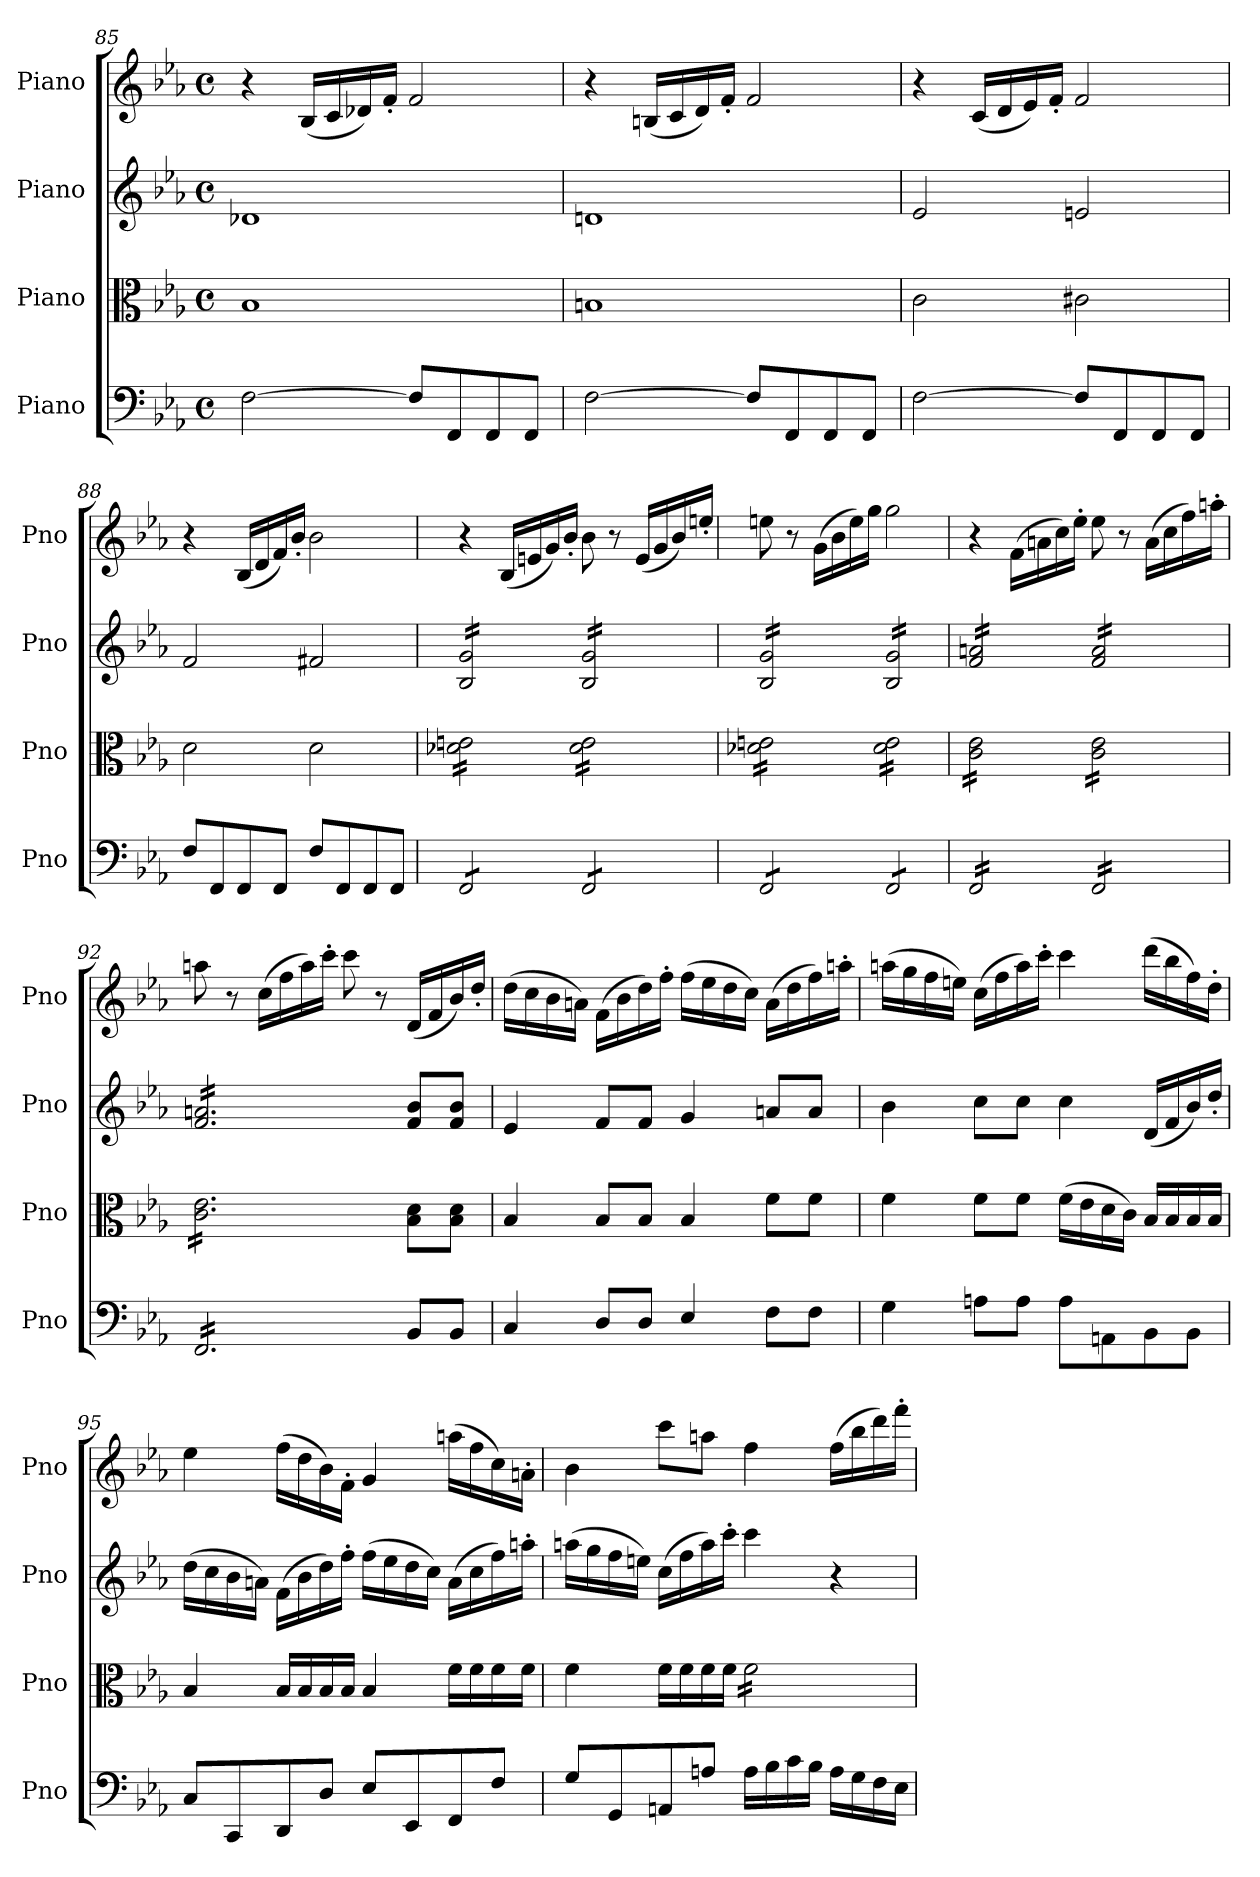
**kern	**kern	**kern	**kern
*part4	*part3	*part2	*part1
*staff4	*staff3	*staff2	*staff1
*I"Piano	*I"Piano	*I"Piano	*I"Piano
*I'Pno	*I'Pno	*I'Pno	*I'Pno
*clefF4	*clefC3	*clefG2	*clefG2
*k[b-e-a-]	*k[b-e-a-]	*k[b-e-a-]	*k[b-e-a-]
*M4/4	*M4/4	*M4/4	*M4/4
*met(c)	*met(c)	*met(c)	*met(c)
=85	=85	=85	=85
[2F\	1B-	1d-X	4r
.	.	.	(16B-/LL
.	.	.	16c/
.	.	.	16d-X/)
.	.	.	16f'/JJ
8F/L]	.	.	2f/
8FF/	.	.	.
8FF/	.	.	.
8FF/J	.	.	.
=86	=86	=86	=86
[2F\	1Bn	1dn	4r
.	.	.	(16Bn/LL
.	.	.	16c/
.	.	.	16d/)
.	.	.	16f'/JJ
8F/L]	.	.	2f/
8FF/	.	.	.
8FF/	.	.	.
8FF/J	.	.	.
=87	=87	=87	=87
[2F\	2c\	2e-/	4r
.	.	.	(16c/LL
.	.	.	16d/
.	.	.	16e-/)
.	.	.	16f'/JJ
8F/L]	2c#X\	2en/	2f/
8FF/	.	.	.
8FF/	.	.	.
8FF/J	.	.	.
!!LO:LB:g=z
=88	=88	=88	=88
8F/L	2d\	2f/	4r
8FF/	.	.	.
8FF/	.	.	(16B-/LL
.	.	.	16d/
8FF/J	.	.	16f/)
.	.	.	16b-'/JJ
8F/L	2d\	2f#X/	2b-\
8FF/	.	.	.
8FF/	.	.	.
8FF/J	.	.	.
=89	=89	=89	=89
*tremolo	*	*	*
*	*tremolo	*	*
*	*	*tremolo	*
8FF/L	16d-X\ 16en\LL	16B-/ 16g/LL	4r
.	16d-X\ 16en\	16B-/ 16g/	.
8FF/	16d-X\ 16en\	16B-/ 16g/	.
.	16d-X\ 16en\	16B-/ 16g/	.
8FF/	16d-X\ 16en\	16B-/ 16g/	(16B-/LL
.	16d-X\ 16en\	16B-/ 16g/	16en/
8FF/J	16d-X\ 16en\	16B-/ 16g/	16g/)
.	16d-X\ 16en\JJ	16B-/ 16g/JJ	16b-'/JJ
8FF/L	16d-\ 16e\LL	16B-/ 16g/LL	8b-\
.	16d-\ 16e\	16B-/ 16g/	.
8FF/	16d-\ 16e\	16B-/ 16g/	8r
.	16d-\ 16e\	16B-/ 16g/	.
8FF/	16d-\ 16e\	16B-/ 16g/	(16e/LL
.	16d-\ 16e\	16B-/ 16g/	16g/
8FF/J	16d-\ 16e\	16B-/ 16g/	16b-/)
.	16d-\ 16e\JJ	16B-/ 16g/JJ	16een'/JJ
=90	=90	=90	=90
8FF/L	16d-X\ 16en\LL	16B-/ 16g/LL	8een\
.	16d-X\ 16en\	16B-/ 16g/	.
8FF/	16d-X\ 16en\	16B-/ 16g/	8r
.	16d-X\ 16en\	16B-/ 16g/	.
8FF/	16d-X\ 16en\	16B-/ 16g/	(16g\LL
.	16d-X\ 16en\	16B-/ 16g/	16b-\
8FF/J	16d-X\ 16en\	16B-/ 16g/	16ee\)
.	16d-X\ 16en\JJ	16B-/ 16g/JJ	16gg\JJ
8FF/L	16d-\ 16e\LL	16B-/ 16g/LL	2gg\
.	16d-\ 16e\	16B-/ 16g/	.
8FF/	16d-\ 16e\	16B-/ 16g/	.
.	16d-\ 16e\	16B-/ 16g/	.
8FF/	16d-\ 16e\	16B-/ 16g/	.
.	16d-\ 16e\	16B-/ 16g/	.
8FF/J	16d-\ 16e\	16B-/ 16g/	.
.	16d-\ 16e\JJ	16B-/ 16g/JJ	.
=91	=91	=91	=91
16FF/LL	16c\ 16e-\LL	16f/ 16an/LL	4r
16FF/	16c\ 16e-\	16f/ 16an/	.
16FF/	16c\ 16e-\	16f/ 16an/	.
16FF/	16c\ 16e-\	16f/ 16an/	.
16FF/	16c\ 16e-\	16f/ 16an/	(16f\LL
16FF/	16c\ 16e-\	16f/ 16an/	16an\
16FF/	16c\ 16e-\	16f/ 16an/	16cc\)
16FF/JJ	16c\ 16e-\JJ	16f/ 16an/JJ	16ee-'\JJ
16FF/LL	16c\ 16e-\LL	16f/ 16a/LL	8ee-\
16FF/	16c\ 16e-\	16f/ 16a/	.
16FF/	16c\ 16e-\	16f/ 16a/	8r
16FF/	16c\ 16e-\	16f/ 16a/	.
16FF/	16c\ 16e-\	16f/ 16a/	(16a\LL
16FF/	16c\ 16e-\	16f/ 16a/	16cc\
16FF/	16c\ 16e-\	16f/ 16a/	16ff\)
16FF/JJ	16c\ 16e-\JJ	16f/ 16a/JJ	16aan'\JJ
=92	=92	=92	=92
16FF/LL	16c\ 16e-\LL	16f/ 16an/LL	8aan\
16FF/	16c\ 16e-\	16f/ 16an/	.
16FF/	16c\ 16e-\	16f/ 16an/	8r
16FF/	16c\ 16e-\	16f/ 16an/	.
16FF/	16c\ 16e-\	16f/ 16an/	(16cc\LL
16FF/	16c\ 16e-\	16f/ 16an/	16ff\
16FF/	16c\ 16e-\	16f/ 16an/	16aa\)
16FF/	16c\ 16e-\	16f/ 16an/	16ccc'\JJ
16FF/	16c\ 16e-\	16f/ 16an/	8ccc\
16FF/	16c\ 16e-\	16f/ 16an/	.
16FF/	16c\ 16e-\	16f/ 16an/	8r
16FF/JJ	16c\ 16e-\JJ	16f/ 16an/JJ	.
*	*	*Xtremolo	*
*	*Xtremolo	*	*
*Xtremolo	*	*	*
8BB-/L	8B-\ 8d\L	8f/ 8b-/L	(16d/LL
.	.	.	16f/
8BB-/J	8B-\ 8d\J	8f/ 8b-/J	16b-/)
.	.	.	16dd'/JJ
!!LO:LB:g=z
=93	=93	=93	=93
4C/	4B-/	4e-/	(16dd\LL
.	.	.	16cc\
.	.	.	16b-\
.	.	.	16an\JJ)
8D/L	8B-/L	8f/L	(16f\LL
.	.	.	16b-\
8D/J	8B-/J	8f/J	16dd\)
.	.	.	16ff'\JJ
4E-/	4B-/	4g/	(16ff\LL
.	.	.	16ee-\
.	.	.	16dd\
.	.	.	16cc\JJ)
8F\L	8f\L	8an/L	(16a\LL
.	.	.	16dd\
8F\J	8f\J	8a/J	16ff\)
.	.	.	16aan'\JJ
=94	=94	=94	=94
4G\	4f\	4b-\	(16aan\LL
.	.	.	16gg\
.	.	.	16ff\
.	.	.	16een\JJ)
8An\L	8f\L	8cc\L	(16cc\LL
.	.	.	16ff\
8A\J	8f\J	8cc\J	16aa\)
.	.	.	16ccc'\JJ
8A\L	(16f\LL	4cc\	4ccc\
.	16e-\	.	.
8AAn\	16d\	.	.
.	16c\JJ)	.	.
8BB-\	16B-/LL	(16d/LL	(16ddd\LL
.	16B-/	16f/	16bb-\
8BB-\J	16B-/	16b-/)	16ff\)
.	16B-/JJ	16dd'/JJ	16dd'\JJ
=95	=95	=95	=95
8C/L	4B-/	(16dd\LL	4ee-\
.	.	16cc\	.
8CC/	.	16b-\	.
.	.	16an\JJ)	.
8DD/	16B-/LL	(16f\LL	(16ff\LL
.	16B-/	16b-\	16dd\
8D/J	16B-/	16dd\)	16b-\)
.	16B-/JJ	16ff'\JJ	16f'\JJ
8E-/L	4B-/	(16ff\LL	4g/
.	.	16ee-\	.
8EE-/	.	16dd\	.
.	.	16cc\JJ)	.
8FF/	16f\LL	(16a\LL	(16aan\LL
.	16f\	16cc\	16ff\
8F/J	16f\	16ff\)	16cc\)
.	16f\JJ	16aan'\JJ	16an'\JJ
!!LO:PB:g=z
=96	=96	=96	=96
8G/L	4f\	(16aan\LL	4b-\
.	.	16gg\	.
8GG/	.	16ff\	.
.	.	16een\JJ)	.
8AAn/	16f\LL	(16cc\LL	8ccc\L
.	16f\	16ff\	.
8An/J	16f\	16aa\)	8aan\J
.	16f\JJ	16ccc'\JJ	.
*	*tremolo	*	*
16A\LL	16f\LL	4ccc\	4ff\
16B-\	16f\	.	.
16c\	16f\	.	.
16B-\JJ	16f\	.	.
16A\LL	16f\	4r	(16ff\LL
16G\	16f\	.	16bb-\
16F\	16f\	.	16ddd\)
16E-\JJ	16f\JJ	.	16fff'\JJ
*	*Xtremolo	*	*
=	=	=	=
*-	*-	*-	*-
